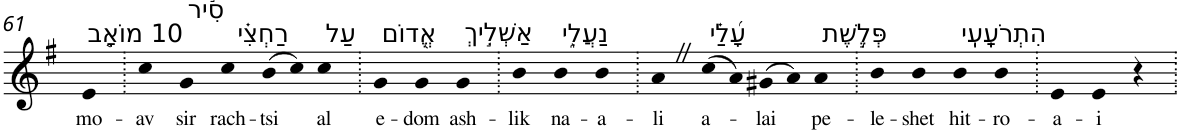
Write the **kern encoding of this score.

**kern	**text
*part1	*part1
*staff1	*staff1
*I"Piano	*
*I'Pno	*
!!LO:PB:g=z
*clefG2	*
*k[f#]	*
*G:	*
=61	=61
!LO:TX:a:t=10 מוֹאָ֤ב	!
!	!LO:LY:b
4e	mo-
=62.	=62.
!	!LO:LY:b
4cc	-av
!LO:TX:a:t=סִ֬יר	!
!	!LO:LY:b
4g	sir
!LO:TX:a:t=רַחְצִ֗י	!
!	!LO:LY:b
4cc	rach-
!	!LO:LY:b
(>8b	-tsi
8cc)	.
!LO:TX:a:t=עַל	!
!	!LO:LY:b
4cc	al
=63.	=63.
!LO:TX:a:t=אֱ֭דוֹם	!
!	!LO:LY:b
4g	e-
!	!LO:LY:b
4g	-dom
!LO:TX:a:t=אַשְׁלִ֣יךְ	!
!	!LO:LY:b
4g	ash-
=64.	=64.
!	!LO:LY:b
4b	-lik
!LO:TX:a:t=נַעֲלִ֑י	!
!	!LO:LY:b
4b	na-
!	!LO:LY:b
4b	-a-
=65.	=65.
!	!LO:LY:b
4aZ	-li
!LO:TX:a:t=עָ֝לַ֗י	!
!	!LO:LY:b
(>8cc	a-
8a)	.
!	!LO:LY:b
(>8g#X	-lai
8a)	.
!LO:TX:a:t=פְּלֶ֣שֶׁת	!
!	!LO:LY:b
4a	pe-
=66.	=66.
!	!LO:LY:b
4b	-le-
!	!LO:LY:b
4b	-shet
!LO:TX:a:t=הִתְרֹעָֽעִֽי	!
!	!LO:LY:b
4b	hit-
!	!LO:LY:b
4b	-ro-
=67.	=67.
!	!LO:LY:b
4e	-a-
!	!LO:LY:b
4e	-i
4r	.
=.	=.
*-	*-
